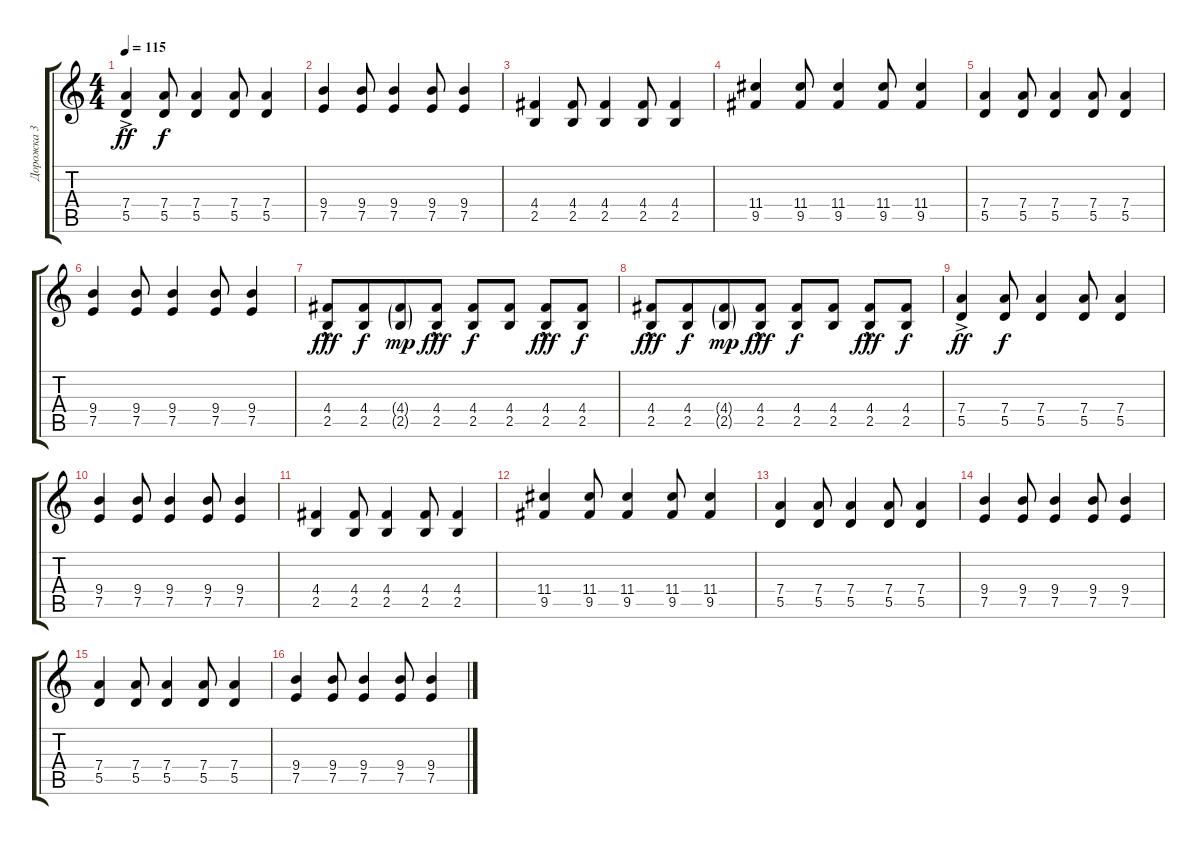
\track ("Дорожка 3" "Дорожка 3") {instrument overdrivenguitar}
\staff {score tabs}
\tuning (E4 B3 G3 D3 A2 E2) {hide}
\ts (4 4)
\tempo 115
\clef g2
\ks c
(7.4{ac} 5.5{ac}).4{dy ff} (7.4 5.5).8{dy f} (7.4 5.5).4 (7.4 5.5).8 (7.4 5.5).4 |
(9.4 7.5).4 (9.4 7.5).8 (9.4 7.5).4 (9.4 7.5).8 (9.4 7.5).4 |
(4.4 2.5).4 (4.4 2.5).8 (4.4 2.5).4 (4.4 2.5).8 (4.4 2.5).4 |
(11.4 9.5).4 (11.4 9.5).8 (11.4 9.5).4 (11.4 9.5).8 (11.4 9.5).4 |
(7.4 5.5).4 (7.4 5.5).8 (7.4 5.5).4 (7.4 5.5).8 (7.4 5.5).4 |
(9.4 7.5).4 (9.4 7.5).8 (9.4 7.5).4 (9.4 7.5).8 (9.4 7.5).4 |
(4.4{hac} 2.5{hac}).8{dy fff} (4.4 2.5).8{dy f beam merge} (4.4{g} 2.5{g}).8{dy mp} (4.4{hac} 2.5{hac}).8{dy fff} (4.4 2.5).8{dy f} (4.4 2.5).8 (4.4{hac} 2.5{hac}).8{dy fff} (4.4 2.5).8{dy f} |
(4.4{hac} 2.5{hac}).8{dy fff} (4.4 2.5).8{dy f beam merge} (4.4{g} 2.5{g}).8{dy mp} (4.4{hac} 2.5{hac}).8{dy fff} (4.4 2.5).8{dy f} (4.4 2.5).8 (4.4{hac} 2.5{hac}).8{dy fff} (4.4 2.5).8{dy f} |
(7.4{ac} 5.5{ac}).4{dy ff} (7.4 5.5).8{dy f} (7.4 5.5).4 (7.4 5.5).8 (7.4 5.5).4 |
(9.4 7.5).4 (9.4 7.5).8 (9.4 7.5).4 (9.4 7.5).8 (9.4 7.5).4 |
(4.4 2.5).4 (4.4 2.5).8 (4.4 2.5).4 (4.4 2.5).8 (4.4 2.5).4 |
(11.4 9.5).4 (11.4 9.5).8 (11.4 9.5).4 (11.4 9.5).8 (11.4 9.5).4 |
(7.4 5.5).4 (7.4 5.5).8 (7.4 5.5).4 (7.4 5.5).8 (7.4 5.5).4 |
(9.4 7.5).4 (9.4 7.5).8 (9.4 7.5).4 (9.4 7.5).8 (9.4 7.5).4 |
(7.4 5.5).4 (7.4 5.5).8 (7.4 5.5).4 (7.4 5.5).8 (7.4 5.5).4 |
(9.4 7.5).4 (9.4 7.5).8 (9.4 7.5).4 (9.4 7.5).8 (9.4 7.5).4
